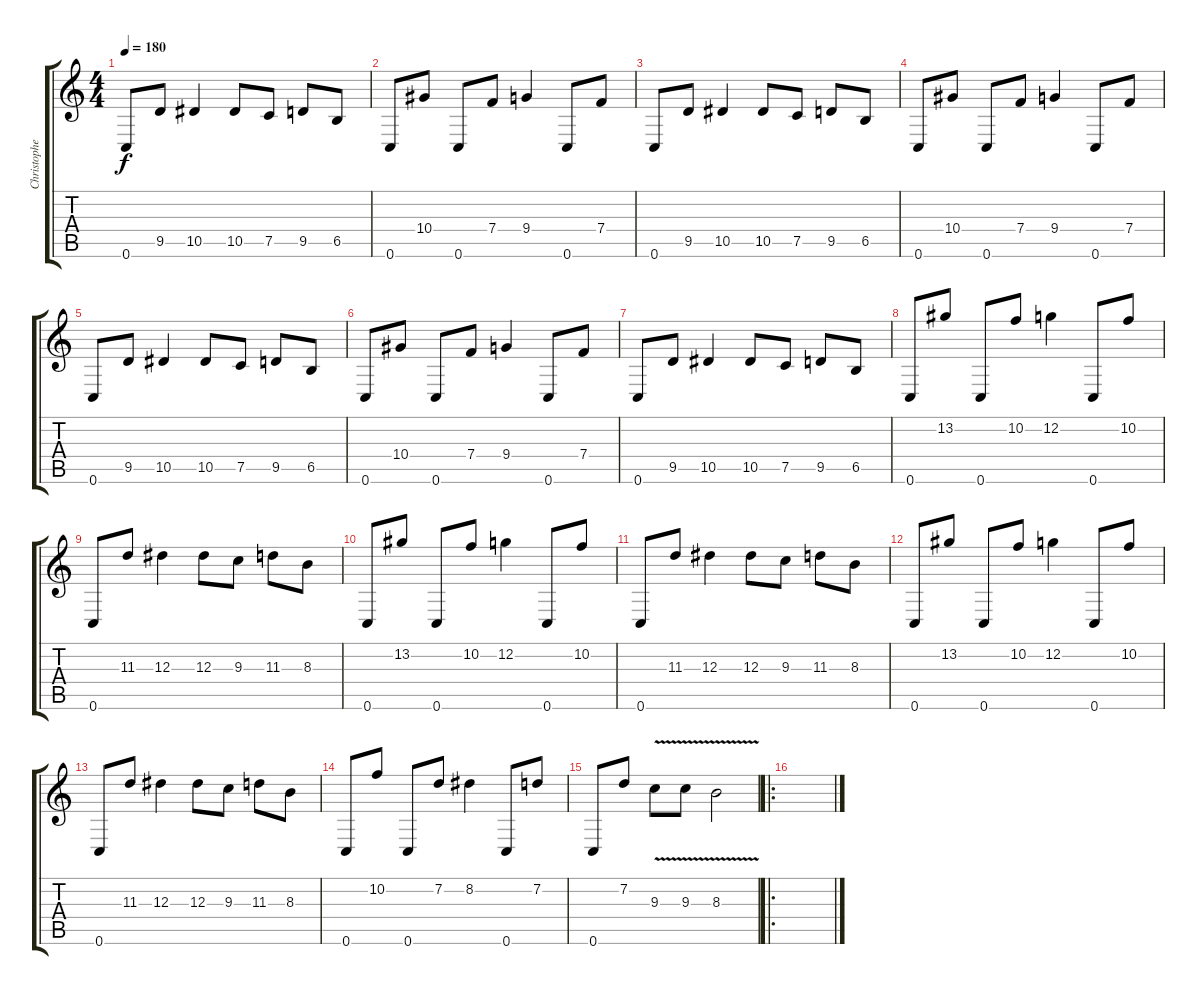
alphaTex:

\track ("Christopher Amott" "Christophe") {instrument distortionguitar}
\staff {score tabs}
\tuning (C4 G3 Eb3 Bb2 F2 C2) {hide}
\ts (4 4)
\tempo 180
\clef g2
\ks c
0.6.8{dy f} 9.5.8 10.5.4 10.5.8 7.5.8 9.5.8 6.5.8 |
0.6.8 10.4.8 0.6.8 7.4.8 9.4.4 0.6.8 7.4.8 |
0.6.8 9.5.8 10.5.4 10.5.8 7.5.8 9.5.8 6.5.8 |
0.6.8 10.4.8 0.6.8 7.4.8 9.4.4 0.6.8 7.4.8 |
0.6.8 9.5.8 10.5.4 10.5.8 7.5.8 9.5.8 6.5.8 |
0.6.8 10.4.8 0.6.8 7.4.8 9.4.4 0.6.8 7.4.8 |
0.6.8 9.5.8 10.5.4 10.5.8 7.5.8 9.5.8 6.5.8 |
0.6.8 13.2.8 0.6.8 10.2.8 12.2.4 0.6.8 10.2.8 |
0.6.8 11.3.8 12.3.4 12.3.8 9.3.8 11.3.8 8.3.8 |
0.6.8 13.2.8 0.6.8 10.2.8 12.2.4 0.6.8 10.2.8 |
0.6.8 11.3.8 12.3.4 12.3.8 9.3.8 11.3.8 8.3.8 |
0.6.8 13.2.8 0.6.8 10.2.8 12.2.4 0.6.8 10.2.8 |
0.6.8 11.3.8 12.3.4 12.3.8 9.3.8 11.3.8 8.3.8 |
0.6.8 10.2.8 0.6.8 7.2.8 8.2.4 0.6.8 7.2.8 |
0.6.8 7.2.8 9.3{v}.8 9.3{v}.8 8.3{v}.2 |
\ro
